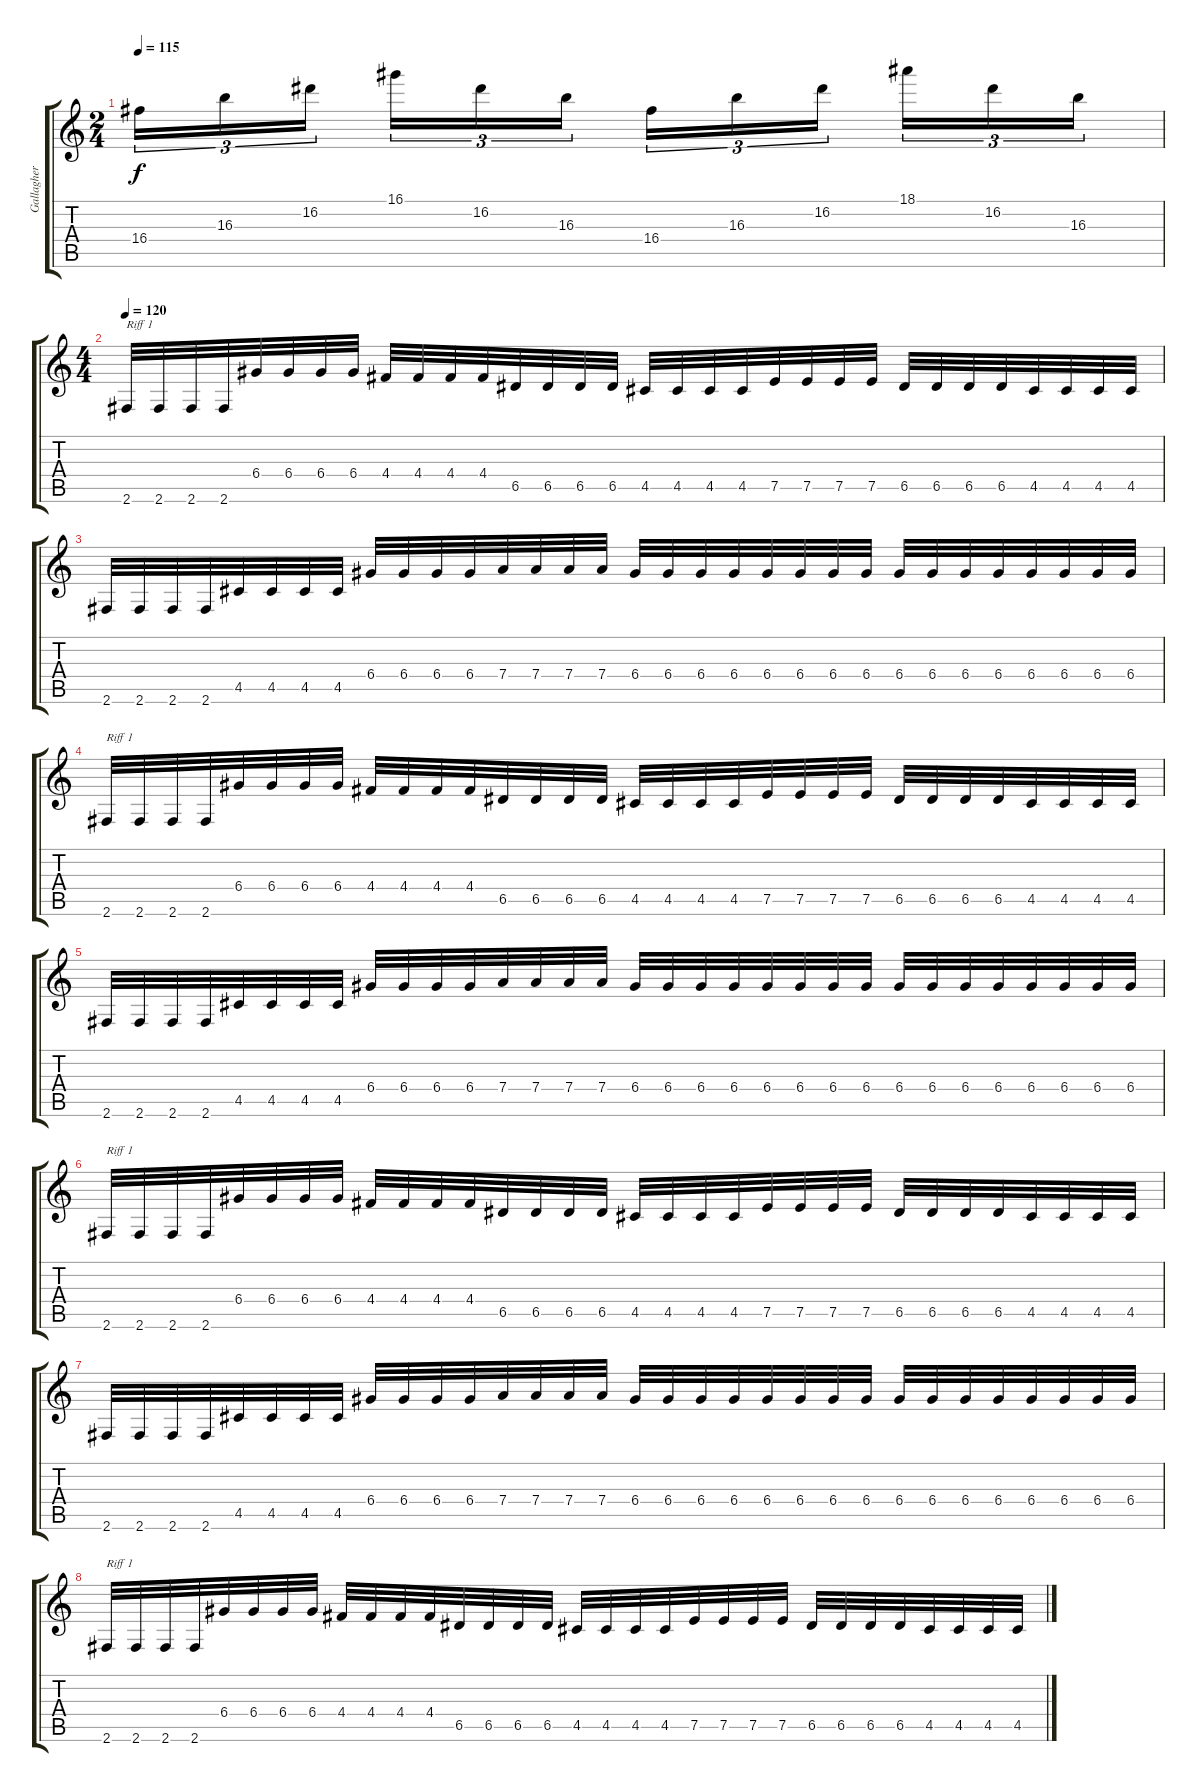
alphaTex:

\track ("Gallagher (Guitar)" "Gallagher ") {instrument distortionguitar}
\staff {score tabs}
\tuning (E4 B3 G3 D3 A2 E2) {hide}
\ts (2 4)
\tempo 115
\clef g2
\ks c
16.4.16{tu (3 2) dy f} 16.3.16{tu (3 2)} 16.2.16{tu (3 2)} 16.1.16{tu (3 2)} 16.2.16{tu (3 2)} 16.3.16{tu (3 2)} 16.4.16{tu (3 2)} 16.3.16{tu (3 2)} 16.2.16{tu (3 2)} 18.1.16{tu (3 2)} 16.2.16{tu (3 2)} 16.3.16{tu (3 2)} |
\ts (4 4)
\tempo 120
2.6.32{txt "Riff 1"} 2.6.32 2.6.32 2.6.32 6.4.32 6.4.32 6.4.32 6.4.32 4.4.32 4.4.32 4.4.32 4.4.32 6.5.32 6.5.32 6.5.32 6.5.32 4.5.32 4.5.32 4.5.32 4.5.32 7.5.32 7.5.32 7.5.32 7.5.32 6.5.32 6.5.32 6.5.32 6.5.32 4.5.32 4.5.32 4.5.32 4.5.32 |
2.6.32 2.6.32 2.6.32 2.6.32 4.5.32 4.5.32 4.5.32 4.5.32 6.4.32 6.4.32 6.4.32 6.4.32 7.4.32 7.4.32 7.4.32 7.4.32 6.4.32 6.4.32 6.4.32 6.4.32 6.4.32 6.4.32 6.4.32 6.4.32 6.4.32 6.4.32 6.4.32 6.4.32 6.4.32 6.4.32 6.4.32 6.4.32 |
2.6.32{txt "Riff 1"} 2.6.32 2.6.32 2.6.32 6.4.32 6.4.32 6.4.32 6.4.32 4.4.32 4.4.32 4.4.32 4.4.32 6.5.32 6.5.32 6.5.32 6.5.32 4.5.32 4.5.32 4.5.32 4.5.32 7.5.32 7.5.32 7.5.32 7.5.32 6.5.32 6.5.32 6.5.32 6.5.32 4.5.32 4.5.32 4.5.32 4.5.32 |
2.6.32 2.6.32 2.6.32 2.6.32 4.5.32 4.5.32 4.5.32 4.5.32 6.4.32 6.4.32 6.4.32 6.4.32 7.4.32 7.4.32 7.4.32 7.4.32 6.4.32 6.4.32 6.4.32 6.4.32 6.4.32 6.4.32 6.4.32 6.4.32 6.4.32 6.4.32 6.4.32 6.4.32 6.4.32 6.4.32 6.4.32 6.4.32 |
2.6.32{txt "Riff 1"} 2.6.32 2.6.32 2.6.32 6.4.32 6.4.32 6.4.32 6.4.32 4.4.32 4.4.32 4.4.32 4.4.32 6.5.32 6.5.32 6.5.32 6.5.32 4.5.32 4.5.32 4.5.32 4.5.32 7.5.32 7.5.32 7.5.32 7.5.32 6.5.32 6.5.32 6.5.32 6.5.32 4.5.32 4.5.32 4.5.32 4.5.32 |
2.6.32 2.6.32 2.6.32 2.6.32 4.5.32 4.5.32 4.5.32 4.5.32 6.4.32 6.4.32 6.4.32 6.4.32 7.4.32 7.4.32 7.4.32 7.4.32 6.4.32 6.4.32 6.4.32 6.4.32 6.4.32 6.4.32 6.4.32 6.4.32 6.4.32 6.4.32 6.4.32 6.4.32 6.4.32 6.4.32 6.4.32 6.4.32 |
2.6.32{txt "Riff 1"} 2.6.32 2.6.32 2.6.32 6.4.32 6.4.32 6.4.32 6.4.32 4.4.32 4.4.32 4.4.32 4.4.32 6.5.32 6.5.32 6.5.32 6.5.32 4.5.32 4.5.32 4.5.32 4.5.32 7.5.32 7.5.32 7.5.32 7.5.32 6.5.32 6.5.32 6.5.32 6.5.32 4.5.32 4.5.32 4.5.32 4.5.32
